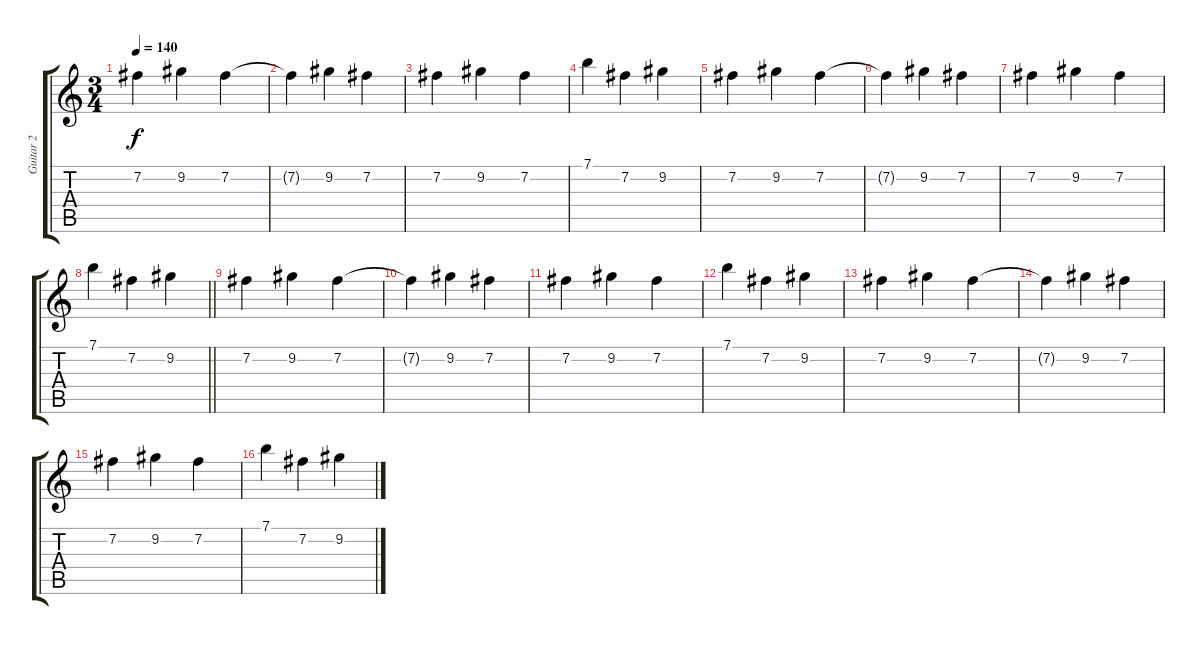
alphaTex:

\track ("Guitar 2" "Guitar 2") {instrument overdrivenguitar}
\staff {score tabs}
\tuning (E4 B3 G3 D3 A2 E2) {hide}
\ts (3 4)
\tempo 140
\clef g2
\ks c
7.2.4{dy f} 9.2.4 7.2.4 |
7.2{t}.4 9.2.4 7.2.4 |
7.2.4 9.2.4 7.2.4 |
7.1.4 7.2.4 9.2.4 |
7.2.4 9.2.4 7.2.4 |
7.2{t}.4 9.2.4 7.2.4 |
7.2.4 9.2.4 7.2.4 |
\barLineRight lightlight
7.1.4 7.2.4 9.2.4 |
7.2.4 9.2.4 7.2.4 |
7.2{t}.4 9.2.4 7.2.4 |
7.2.4 9.2.4 7.2.4 |
7.1.4 7.2.4 9.2.4 |
7.2.4 9.2.4 7.2.4 |
7.2{t}.4 9.2.4 7.2.4 |
7.2.4 9.2.4 7.2.4 |
7.1.4 7.2.4 9.2.4
